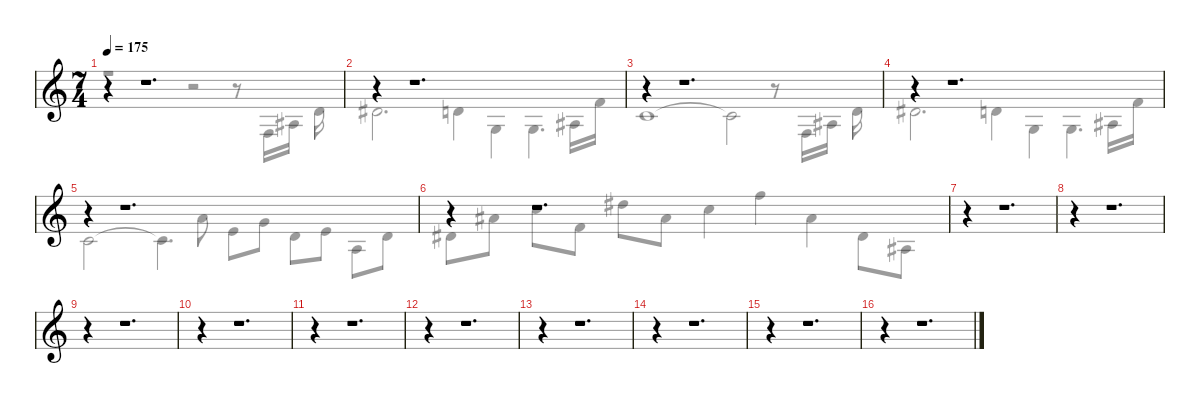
\defaultSystemsLayout 4
\hideDynamics
\bracketExtendMode nobrackets
\singleTrackTrackNamePolicy hidden
\multiTrackTrackNamePolicy hidden
\firstSystemTrackNameMode fullname
\firstSystemTrackNameOrientation horizontal
\otherSystemsTrackNameOrientation horizontal
\track ("Track 5" "vib.") {instrument vibraphone}
\staff {score}
\tuning (E4 B3 G3 D3 A2 E2)
\voice
\ts (7 4)
\tempo 175
\clef g2
\ks c
r.4{dy f beam Up} r.1{d beam Up} |
r.4{beam Up} r.1{d beam Up} |
r.4{beam Up} r.1{d beam Up} |
r.4{beam Up} r.1{d beam Up} |
r.4{beam Up} r.1{d beam Up} |
r.4{beam Up} r.1{d beam Up} |
r.4{beam Down} r.1{d beam Down} |
r.4{beam Down} r.1{d beam Down} |
r.4{beam Down} r.1{d beam Down} |
r.4{beam Down} r.1{d beam Down} |
r.4{beam Down} r.1{d beam Down} |
r.4{beam Down} r.1{d beam Down} |
r.4{beam Down} r.1{d beam Down} |
r.4{beam Down} r.1{d beam Down} |
r.4{beam Down} r.1{d beam Down} |
r.4{beam Down} r.1{d beam Down}
\voice
\clef g2
\ottava regular
\simile none
\ks c
r.1{dy f beam Down} r.2{beam Down} r.8{beam Down} 3.4.16{beam Down} 3.3{acc #}.16{beam Down} 3.2.16{beam Down} |
4.2{acc #}.2{d beam Down} 3.2.4{beam Down} 5.4.4{beam Down} 5.4.4{d beam Down} 3.3{acc #}.16{beam Down} 6.2.16{beam Down} |
5.3.1{beam Down} 5.3{t}.2{beam Down} r.8{beam Down} 3.4.16{beam Down} 3.3{acc #}.16{beam Down} 3.2.16{beam Down} |
4.2{acc #}.2{d beam Down} 3.2.4{beam Down} 5.4.4{beam Down} 5.4.4{d beam Down} 3.3{acc #}.16{beam Down} 6.2.16{beam Down} |
5.3.2{beam Down} 5.3{t}.4{d beam Down} 5.1.8{beam Down} 5.2.8{beam Down} 3.1.8{beam Down} 3.2.8{beam Down} 5.2.8{beam Down} 2.3.8{beam Down} 3.2.8{beam Down} |
4.2{acc #}.8{beam Down} 6.1{acc #}.8{beam Down} 8.1.8{beam Down} 6.2.8{beam Down} 11.1{acc #}.8{beam Down} 11.2{acc #}.8{beam Down} 8.1.4{beam Down} 13.1.4{beam Down} 11.2{acc #}.4{beam Down} 8.3{acc #}.8{beam Down} 8.4{acc #}.8{beam Down} |
|
|
|
|
|
|
|
|
|
